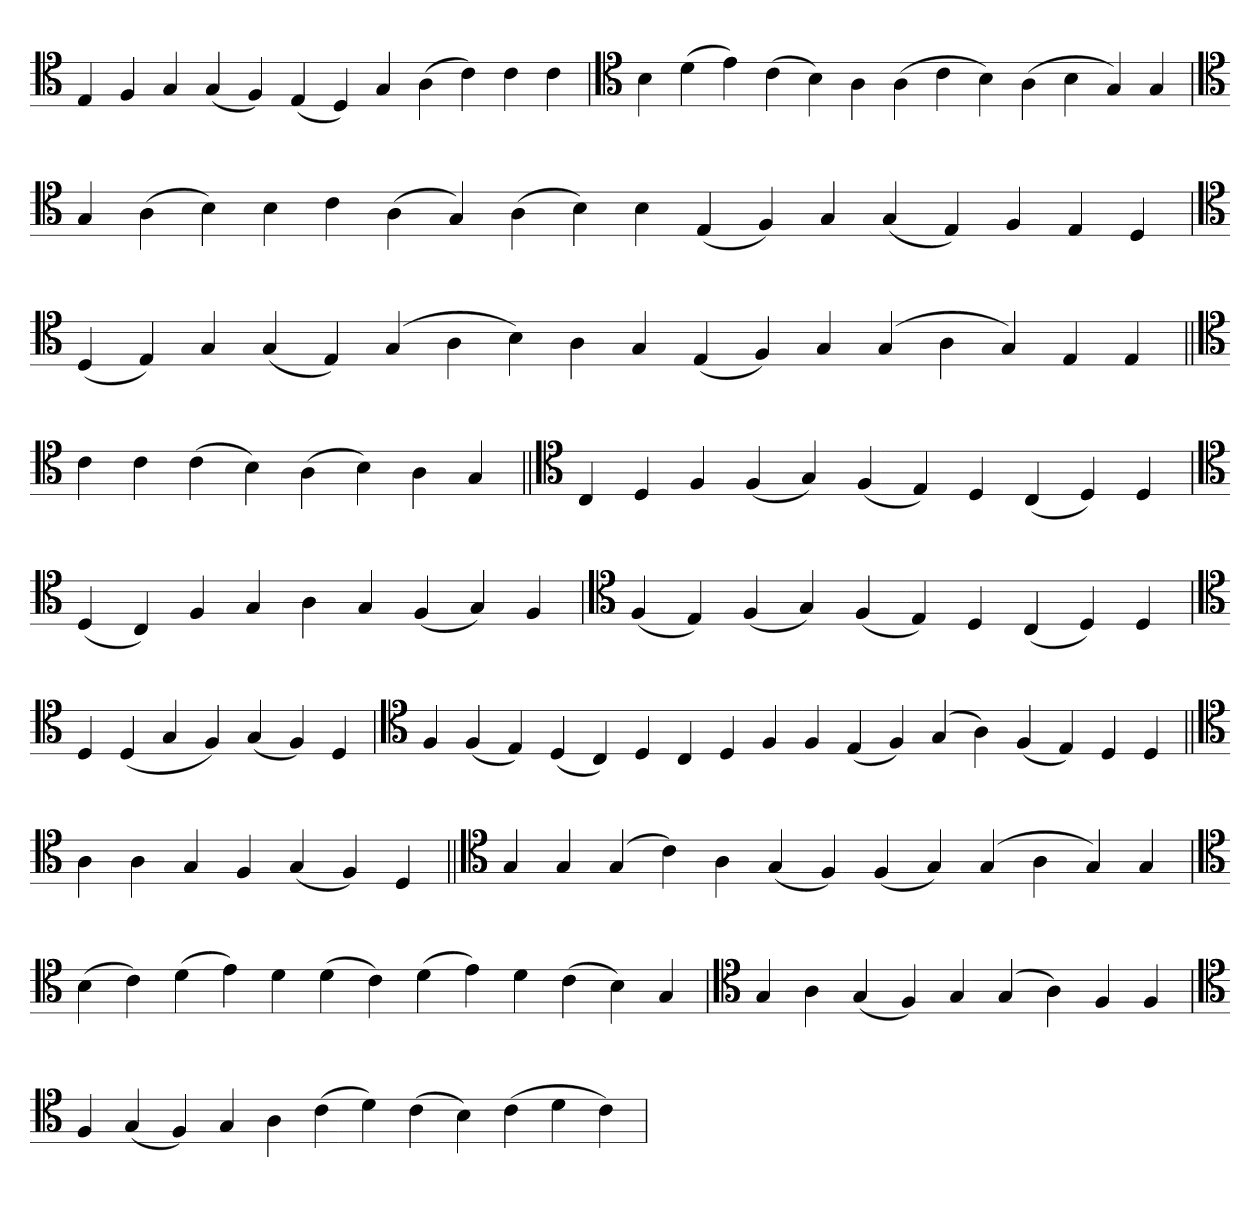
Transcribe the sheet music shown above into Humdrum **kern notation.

**kern
*part1
*staff1
*clefC4
=
4E
4F
4G
(4G
4F)
(4E
4D)
4G
(4A
4c)
4c
4c
='
*clefC4
4B
(4d
4e)
(4c
4B)
4A
(4A
4c
4B)
(4A
4B
4G)
4G
='
*clefC4
4G
(4A
4B)
4B
4c
(4A
4G)
(4A
4B)
4B
(4E
4F)
4G
(4G
4E)
4F
4E
4D
=
*clefC4
(4D
4E)
4G
(4G
4E)
(4G
4A
4B)
4A
4G
(4E
4F)
4G
(4G
4A
4G)
4E
4E
=||
*clefC4
4c
4c
(4c
4B)
(4A
4B)
4A
4G
=||
*clefC4
4C
4D
4F
(4F
4G)
(4F
4E)
4D
(4C
4D)
4D
='
*clefC4
(4D
4C)
4F
4G
4A
4G
(4F
4G)
4F
=`
*clefC4
(4F
4E)
(4F
4G)
(4F
4E)
4D
(4C
4D)
4D
=
*clefC4
4D
(4D
4G
4F)
(4G
4F)
4D
=`
*clefC4
4F
(4F
4E)
(4D
4C)
4D
4C
4D
4F
4F
(4E
4F)
(4G
4A)
(4F
4E)
4D
4D
=||
*clefC4
4A
4A
4G
4F
(4G
4F)
4D
=||
*clefC4
4G
4G
(4G
4c)
4A
(4G
4F)
(4F
4G)
(4G
4A
4G)
4G
=`
*clefC4
(4B
4c)
(4d
4e)
4d
(4d
4c)
(4d
4e)
4d
(4c
4B)
4G
='
*clefC4
4G
4A
(4G
4F)
4G
(4G
4A)
4F
4F
=
*clefC4
4F
(4G
4F)
4G
4A
(4c
4d)
(4c
4B)
(4c
4d
4c)
=`
*-
